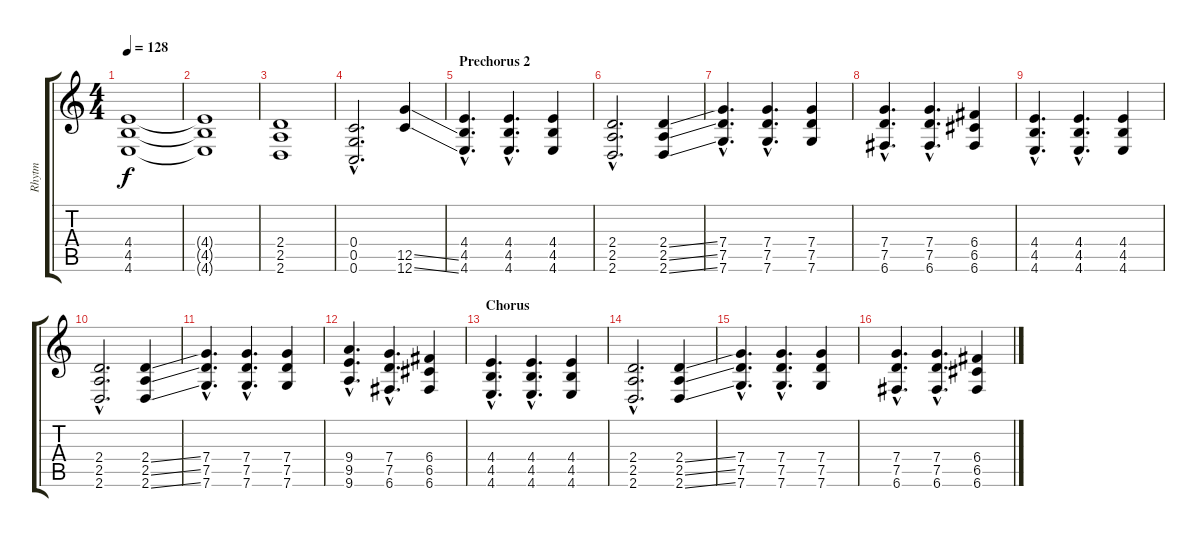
\track ("Rhytm" "Rhytm") {instrument distortionguitar}
\staff {score tabs}
\tuning (D4 A3 F3 C3 G2 C2) {hide}
\ts (4 4)
\tempo 128
\clef g2
\ks c
(4.4 4.5 4.6).1{dy f} |
(4.4{t} 4.5{t} 4.6{t}).1 |
(2.4 2.5 2.6).1 |
(0.4{hac} 0.5{hac} 0.6{hac}).2{d} (12.5{ss} 12.6{ss}).4 |
\section ("" "Prechorus 2")
(4.4{hac} 4.5{hac} 4.6{hac}).4{d} (4.4{hac} 4.5{hac} 4.6{hac}).4{d} (4.4 4.5 4.6).4 |
(2.4{hac} 2.5{hac} 2.6{hac}).2{d} (2.4{ss} 2.5{ss} 2.6{ss}).4 |
(7.4{hac} 7.5{hac} 7.6{hac}).4{d} (7.4{hac} 7.5{hac} 7.6{hac}).4{d} (7.4 7.5 7.6).4 |
(7.4{hac} 7.5{hac} 6.6{hac}).4{d} (7.4{hac} 7.5{hac} 6.6{hac}).4{d} (6.4 6.5 6.6).4 |
(4.4{hac} 4.5{hac} 4.6{hac}).4{d} (4.4{hac} 4.5{hac} 4.6{hac}).4{d} (4.4 4.5 4.6).4 |
(2.4{hac} 2.5{hac} 2.6{hac}).2{d} (2.4{ss} 2.5{ss} 2.6{ss}).4 |
(7.4{hac} 7.5{hac} 7.6{hac}).4{d} (7.4{hac} 7.5{hac} 7.6{hac}).4{d} (7.4 7.5 7.6).4 |
(9.4{hac} 9.5{hac} 9.6{hac}).4{d} (7.4{hac} 7.5{hac} 6.6{hac}).4{d} (6.4 6.5 6.6).4 |
\section ("" "Chorus")
(4.4{hac} 4.5{hac} 4.6{hac}).4{d} (4.4{hac} 4.5{hac} 4.6{hac}).4{d} (4.4 4.5 4.6).4 |
(2.4{hac} 2.5{hac} 2.6{hac}).2{d} (2.4{ss} 2.5{ss} 2.6{ss}).4 |
(7.4{hac} 7.5{hac} 7.6{hac}).4{d} (7.4{hac} 7.5{hac} 7.6{hac}).4{d} (7.4 7.5 7.6).4 |
(7.4{hac} 7.5{hac} 6.6{hac}).4{d} (7.4{hac} 7.5{hac} 6.6{hac}).4{d} (6.4 6.5 6.6).4
